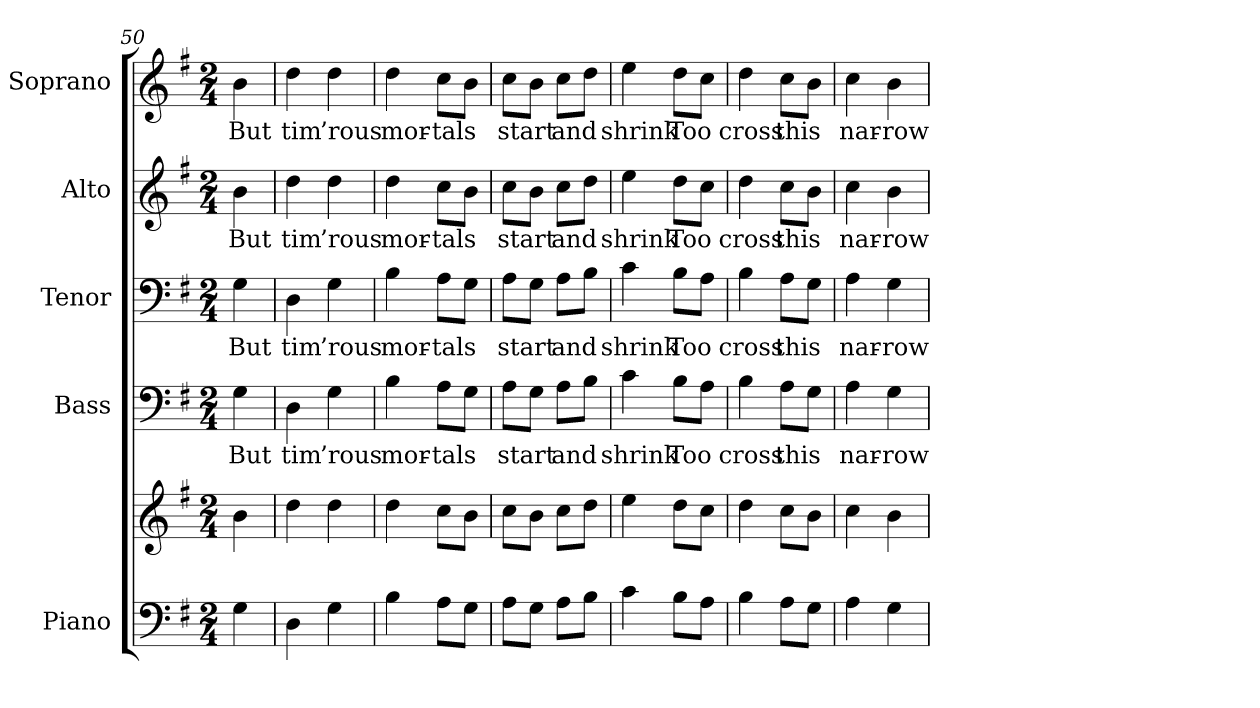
**kern	**kern	**kern	**text	**kern	**text	**kern	**text	**kern	**text
*part5	*part5	*part4	*part4	*part3	*part3	*part2	*part2	*part1	*part1
*staff6	*staff5	*staff4	*staff4	*staff3	*staff3	*staff2	*staff2	*staff1	*staff1
*I"Piano	*	*I"Bass	*	*I"Tenor	*	*I"Alto	*	*I"Soprano	*
*I'Pno.	*	*I'B.	*	*I'T.	*	*I'A.	*	*I'S.	*
!!LO:PB:g=z
*clefF4	*clefG2	*clefF4	*	*clefF4	*	*clefG2	*	*clefG2	*
*k[f#]	*k[f#]	*k[f#]	*	*k[f#]	*	*k[f#]	*	*k[f#]	*
*G:	*G:	*G:	*	*G:	*	*G:	*	*G:	*
*M2/4	*M2/4	*M2/4	*	*M2/4	*	*M2/4	*	*M2/4	*
=50	=50	=50	=50	=50	=50	=50	=50	=50	=50
*^	*^	*	*	*	*	*	*	*	*
!	!	!	!	!	!LO:LY:b:color=#000000	!	!	!	!	!	!
!	!	!	!	!	!	!	!LO:LY:b:color=#000000	!	!	!	!
!	!	!	!	!	!	!	!	!	!LO:LY:b:color=#000000	!	!
!	!	!	!	!	!	!	!	!	!	!	!LO:LY:b:color=#000000
4Gi\	4ryy	4bi\	4ryy	4Gi\	But	4Gi\	But	4bi\	But	4bi\	But
*v	*v	*	*	*	*	*	*	*	*	*	*
*	*v	*v	*	*	*	*	*	*	*	*
=51	=51	=51	=51	=51	=51	=51	=51	=51	=51
*^	*^	*	*	*	*	*	*	*	*
!	!	!	!	!	!LO:LY:b:color=#000000	!	!	!	!	!	!
*v	*v	*	*	*	*	*	*	*	*	*	*
*	*v	*v	*	*	*	*	*	*	*	*
*^	*^	*	*	*	*	*	*	*	*
!	!	!	!	!	!	!	!LO:LY:b:color=#000000	!	!	!	!
*v	*v	*	*	*	*	*	*	*	*	*	*
*	*v	*v	*	*	*	*	*	*	*	*
*^	*^	*	*	*	*	*	*	*	*
!	!	!	!	!	!	!	!	!	!LO:LY:b:color=#000000	!	!
*v	*v	*	*	*	*	*	*	*	*	*	*
*	*v	*v	*	*	*	*	*	*	*	*
*^	*^	*	*	*	*	*	*	*	*
!	!	!	!	!	!	!	!	!	!	!	!LO:LY:b:color=#000000
*v	*v	*	*	*	*	*	*	*	*	*	*
*	*v	*v	*	*	*	*	*	*	*	*
4Di\	4ddi\	4Di\	tim	4Di\	tim	4ddi\	tim	4ddi\	tim
!	!	!	!LO:LY:b:color=#000000	!	!	!	!	!	!
!	!	!	!	!	!LO:LY:b:color=#000000	!	!	!	!
!	!	!	!	!	!	!	!LO:LY:b:color=#000000	!	!
!	!	!	!	!	!	!	!	!	!LO:LY:b:color=#000000
4Gi\	4ddi\	4Gi\	’rous	4Gi\	’rous	4ddi\	’rous	4ddi\	’rous
=52	=52	=52	=52	=52	=52	=52	=52	=52	=52
!	!	!	!LO:LY:b:color=#000000	!	!	!	!	!	!
!	!	!	!	!	!LO:LY:b:color=#000000	!	!	!	!
!	!	!	!	!	!	!	!LO:LY:b:color=#000000	!	!
!	!	!	!	!	!	!	!	!	!LO:LY:b:color=#000000
4Bi\	4ddi\	4Bi\	mor-	4Bi\	mor-	4ddi\	mor-	4ddi\	mor-
!	!	!	!LO:LY:b:color=#000000	!	!	!	!	!	!
!	!	!	!	!	!LO:LY:b:color=#000000	!	!	!	!
!	!	!	!	!	!	!	!LO:LY:b:color=#000000	!	!
!	!	!	!	!	!	!	!	!	!LO:LY:b:color=#000000
8Ai\L	8cci\L	8Ai\L	-tals	8Ai\L	-tals	8cci\L	-tals	8cci\L	-tals
8Gi\J	8bi\J	8Gi\J	.	8Gi\J	.	8bi\J	.	8bi\J	.
=53	=53	=53	=53	=53	=53	=53	=53	=53	=53
!	!	!	!LO:LY:b:color=#000000	!	!	!	!	!	!
!	!	!	!	!	!LO:LY:b:color=#000000	!	!	!	!
!	!	!	!	!	!	!	!LO:LY:b:color=#000000	!	!
!	!	!	!	!	!	!	!	!	!LO:LY:b:color=#000000
8Ai\L	8cci\L	8Ai\L	start	8Ai\L	start	8cci\L	start	8cci\L	start
8Gi\J	8bi\J	8Gi\J	.	8Gi\J	.	8bi\J	.	8bi\J	.
!	!	!	!LO:LY:b:color=#000000	!	!	!	!	!	!
!	!	!	!	!	!LO:LY:b:color=#000000	!	!	!	!
!	!	!	!	!	!	!	!LO:LY:b:color=#000000	!	!
!	!	!	!	!	!	!	!	!	!LO:LY:b:color=#000000
8Ai\L	8cci\L	8Ai\L	and	8Ai\L	and	8cci\L	and	8cci\L	and
8Bi\J	8ddi\J	8Bi\J	.	8Bi\J	.	8ddi\J	.	8ddi\J	.
=54	=54	=54	=54	=54	=54	=54	=54	=54	=54
!	!	!	!LO:LY:b:color=#000000	!	!	!	!	!	!
!	!	!	!	!	!LO:LY:b:color=#000000	!	!	!	!
!	!	!	!	!	!	!	!LO:LY:b:color=#000000	!	!
!	!	!	!	!	!	!	!	!	!LO:LY:b:color=#000000
4ci\	4eei\	4ci\	shrink	4ci\	shrink	4eei\	shrink	4eei\	shrink
!	!	!	!LO:LY:b:color=#000000	!	!	!	!	!	!
!	!	!	!	!	!LO:LY:b:color=#000000	!	!	!	!
!	!	!	!	!	!	!	!LO:LY:b:color=#000000	!	!
!	!	!	!	!	!	!	!	!	!LO:LY:b:color=#000000
8Bi\L	8ddi\L	8Bi\L	Too	8Bi\L	Too	8ddi\L	Too	8ddi\L	Too
8Ai\J	8cci\J	8Ai\J	.	8Ai\J	.	8cci\J	.	8cci\J	.
!!LO:PB:g=z
=55	=55	=55	=55	=55	=55	=55	=55	=55	=55
!	!	!	!LO:LY:b:color=#000000	!	!	!	!	!	!
!	!	!	!	!	!LO:LY:b:color=#000000	!	!	!	!
!	!	!	!	!	!	!	!LO:LY:b:color=#000000	!	!
!	!	!	!	!	!	!	!	!	!LO:LY:b:color=#000000
4Bi\	4ddi\	4Bi\	cross	4Bi\	cross	4ddi\	cross	4ddi\	cross
!	!	!	!LO:LY:b:color=#000000	!	!	!	!	!	!
!	!	!	!	!	!LO:LY:b:color=#000000	!	!	!	!
!	!	!	!	!	!	!	!LO:LY:b:color=#000000	!	!
!	!	!	!	!	!	!	!	!	!LO:LY:b:color=#000000
8Ai\L	8cci\L	8Ai\L	this	8Ai\L	this	8cci\L	this	8cci\L	this
8Gi\J	8bi\J	8Gi\J	.	8Gi\J	.	8bi\J	.	8bi\J	.
=56	=56	=56	=56	=56	=56	=56	=56	=56	=56
!	!	!	!LO:LY:b:color=#000000	!	!	!	!	!	!
!	!	!	!	!	!LO:LY:b:color=#000000	!	!	!	!
!	!	!	!	!	!	!	!LO:LY:b:color=#000000	!	!
!	!	!	!	!	!	!	!	!	!LO:LY:b:color=#000000
4Ai\	4cci\	4Ai\	nar-	4Ai\	nar-	4cci\	nar-	4cci\	nar-
!	!	!	!LO:LY:b:color=#000000	!	!	!	!	!	!
!	!	!	!	!	!LO:LY:b:color=#000000	!	!	!	!
!	!	!	!	!	!	!	!LO:LY:b:color=#000000	!	!
!	!	!	!	!	!	!	!	!	!LO:LY:b:color=#000000
4Gi\	4bi\	4Gi\	-row	4Gi\	-row	4bi\	-row	4bi\	-row
=	=	=	=	=	=	=	=	=	=
*-	*-	*-	*-	*-	*-	*-	*-	*-	*-
